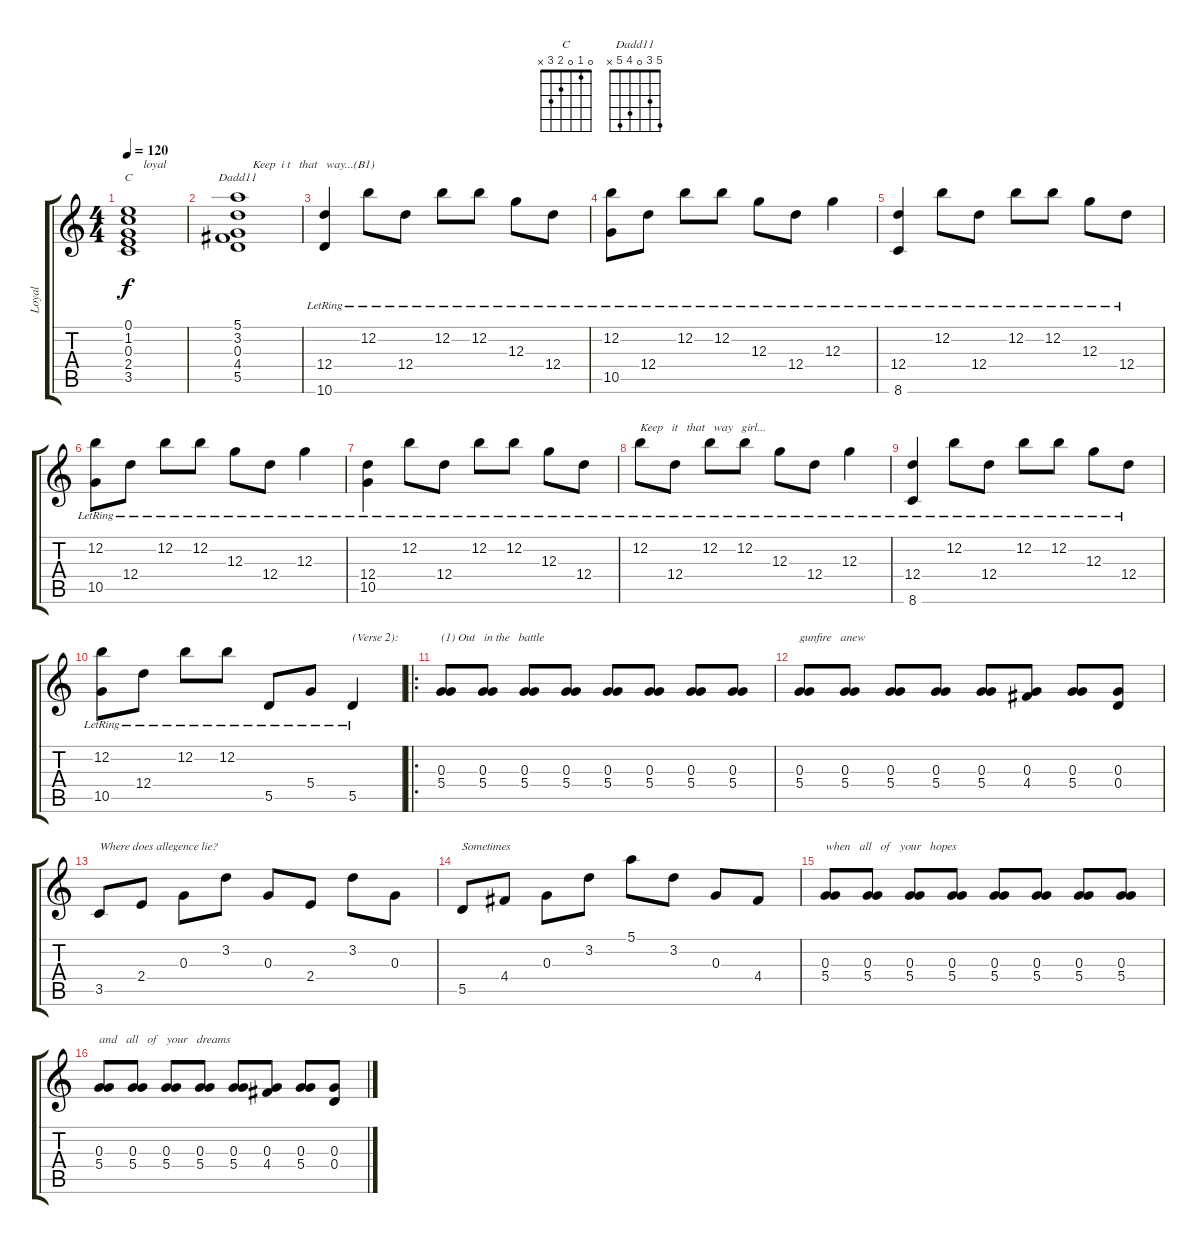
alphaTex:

\track ("Loyal" "Loyal") {instrument electricguitarmuted}
\staff {score tabs}
\tuning (E4 B3 G3 D3 A2 E2) {hide}
\chord ("C" 0 1 0 2 3 x)
\chord ("Dadd11" 5 3 0 4 5 x)
\ts (4 4)
\tempo 120
\clef g2
\ks c
(0.1 1.2 0.3 2.4 3.5).1{ch "C" txt "     loyal" dy f} |
(5.1 3.2 0.3 4.4 5.5).1{ch "Dadd11" txt "     Keep  i t   that   way...(B1)"} |
(12.4{lr} 10.6).4 12.2{lr}.8 12.4{lr}.8 12.2{lr}.8 12.2{lr}.8 12.3{lr}.8 12.4{lr}.8 |
(12.2{lr} 10.5).8 12.4{lr}.8 12.2{lr}.8 12.2{lr}.8 12.3{lr}.8 12.4{lr}.8 12.3{lr}.4 |
(12.4{lr} 8.6).4 12.2{lr}.8 12.4{lr}.8 12.2{lr}.8 12.2{lr}.8 12.3{lr}.8 12.4{lr}.8 |
(12.2{lr} 10.5).8 12.4{lr}.8 12.2{lr}.8 12.2{lr}.8 12.3{lr}.8 12.4{lr}.8 12.3{lr}.4 |
(12.4{lr} 10.5).4 12.2{lr}.8 12.4{lr}.8 12.2{lr}.8 12.2{lr}.8 12.3{lr}.8 12.4{lr}.8 |
12.2{lr}.8{txt "Keep   it   that   way   girl..."} 12.4{lr}.8 12.2{lr}.8 12.2{lr}.8 12.3{lr}.8 12.4{lr}.8 12.3{lr}.4 |
(12.4{lr} 8.6).4 12.2{lr}.8 12.4{lr}.8 12.2{lr}.8 12.2{lr}.8 12.3{lr}.8 12.4{lr}.8 |
(12.2{lr} 10.5).8 12.4{lr}.8 12.2{lr}.8 12.2{lr}.8 5.5{lr}.8 5.4{lr}.8 5.5{lr}.4{txt "(Verse 2):"} |
\ro
(0.3 5.4).8{txt "(1) Out   in the   battle"} (0.3 5.4).8 (0.3 5.4).8 (0.3 5.4).8 (0.3 5.4).8 (0.3 5.4).8 (0.3 5.4).8 (0.3 5.4).8 |
(0.3 5.4).8{txt "gunfire   anew"} (0.3 5.4).8 (0.3 5.4).8 (0.3 5.4).8 (0.3 5.4).8 (0.3 4.4).8 (0.3 5.4).8 (0.3 0.4).8 |
3.5.8{txt "Where does allegence lie?"} 2.4.8 0.3.8 3.2.8 0.3.8 2.4.8 3.2.8 0.3.8 |
5.5.8{txt "Sometimes"} 4.4.8 0.3.8 3.2.8 5.1.8 3.2.8 0.3.8 4.4.8 |
(0.3 5.4).8{txt "when   all   of   your   hopes"} (0.3 5.4).8 (0.3 5.4).8 (0.3 5.4).8 (0.3 5.4).8 (0.3 5.4).8 (0.3 5.4).8 (0.3 5.4).8 |
(0.3 5.4).8{txt "and   all   of   your   dreams"} (0.3 5.4).8 (0.3 5.4).8 (0.3 5.4).8 (0.3 5.4).8 (0.3 4.4).8 (0.3 5.4).8 (0.3 0.4).8
